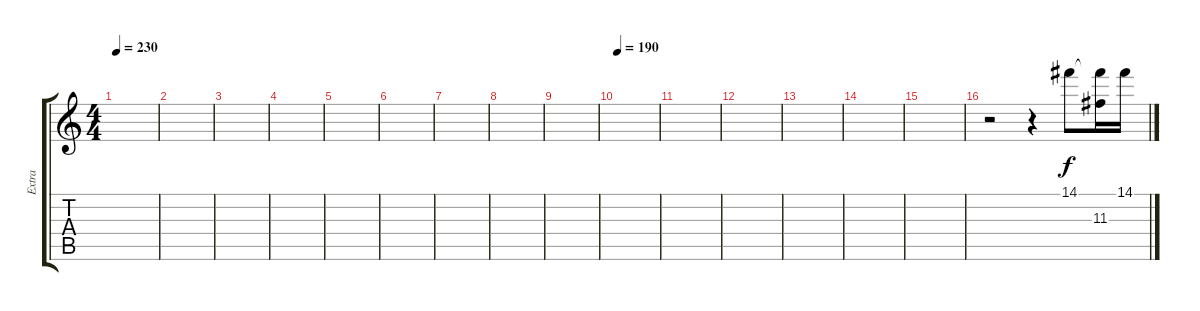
\track ("Extra " "Extra ") {instrument overdrivenguitar}
\staff {score tabs}
\tuning (E4 B3 G3 D3 A2 D2) {hide}
\ts (4 4)
\tempo 230
\clef g2
\ks c
|
|
|
|
|
|
|
|
|
\tempo 190
|
|
|
|
|
|
r.2 r.4 14.1.8{instrument fx4atmosphere} (14.1{t} 11.3).16 14.1.16
